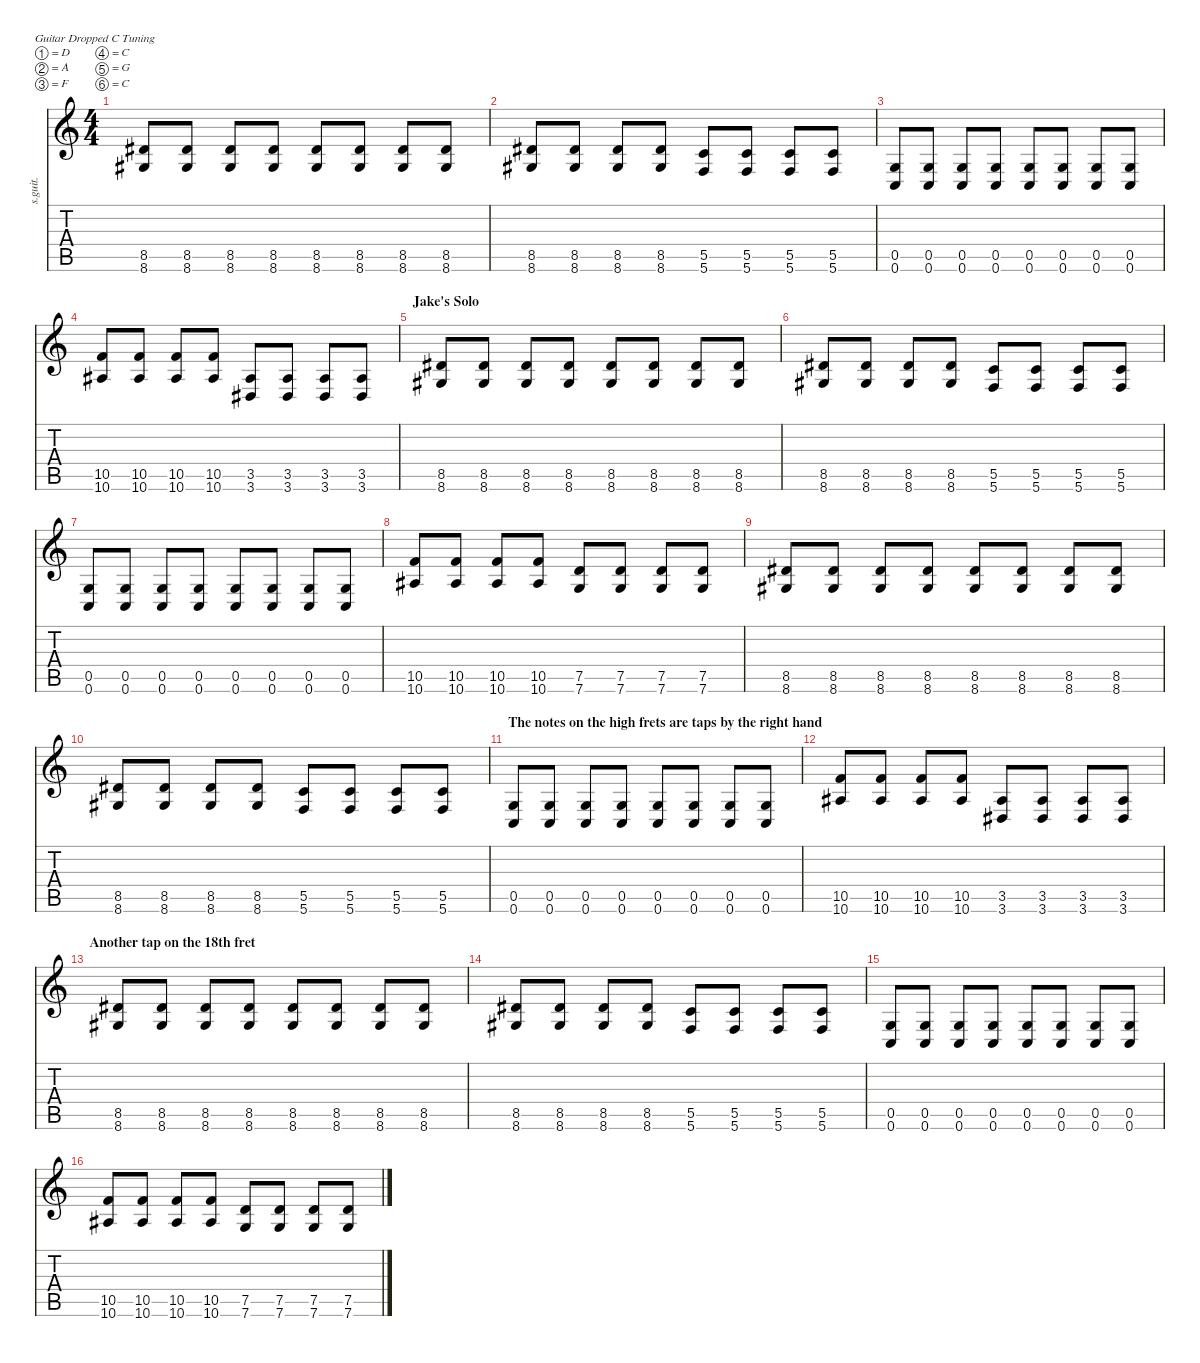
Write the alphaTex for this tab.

\defaultSystemsLayout 4
\hideDynamics
\bracketExtendMode nobrackets
\track ("Rhythm Main" "s.guit.") {instrument distortionguitar}
\staff {score tabs}
\tuning (D4 A3 F3 C3 G2 C2)
\ts (4 4)
\tempo (135 hide)
\clef g2
\ks c
(8.5{acc #} 8.6{acc #}).8{dy f} (8.5{acc #} 8.6{acc #}).8 (8.5{acc #} 8.6{acc #}).8 (8.5{acc #} 8.6{acc #}).8 (8.5{acc #} 8.6{acc #}).8 (8.5{acc #} 8.6{acc #}).8 (8.5{acc #} 8.6{acc #}).8 (8.5{acc #} 8.6{acc #}).8 |
(8.5{acc #} 8.6{acc #}).8 (8.5{acc #} 8.6{acc #}).8 (8.5{acc #} 8.6{acc #}).8 (8.5{acc #} 8.6{acc #}).8 (5.5 5.6).8 (5.5 5.6).8 (5.5 5.6).8 (5.5 5.6).8 |
(0.5 0.6).8 (0.5 0.6).8 (0.5 0.6).8 (0.5 0.6).8 (0.5 0.6).8 (0.5 0.6).8 (0.5 0.6).8 (0.5 0.6).8 |
(10.5 10.6{acc #}).8 (10.5 10.6{acc #}).8 (10.5 10.6{acc #}).8 (10.5 10.6{acc #}).8 (3.5{acc #} 3.6{acc #}).8 (3.5{acc #} 3.6{acc #}).8 (3.5{acc #} 3.6{acc #}).8 (3.5{acc #} 3.6{acc #}).8 |
\section ("" "Jake's Solo")
(8.5{acc #} 8.6{acc #}).8 (8.5{acc #} 8.6{acc #}).8 (8.5{acc #} 8.6{acc #}).8 (8.5{acc #} 8.6{acc #}).8 (8.5{acc #} 8.6{acc #}).8 (8.5{acc #} 8.6{acc #}).8 (8.5{acc #} 8.6{acc #}).8 (8.5{acc #} 8.6{acc #}).8 |
(8.5{acc #} 8.6{acc #}).8 (8.5{acc #} 8.6{acc #}).8 (8.5{acc #} 8.6{acc #}).8 (8.5{acc #} 8.6{acc #}).8 (5.5 5.6).8 (5.5 5.6).8 (5.5 5.6).8 (5.5 5.6).8 |
(0.5 0.6).8 (0.5 0.6).8 (0.5 0.6).8 (0.5 0.6).8 (0.5 0.6).8 (0.5 0.6).8 (0.5 0.6).8 (0.5 0.6).8 |
(10.5 10.6{acc #}).8 (10.5 10.6{acc #}).8 (10.5 10.6{acc #}).8 (10.5 10.6{acc #}).8 (7.5 7.6).8 (7.5 7.6).8 (7.5 7.6).8 (7.5 7.6).8 |
(8.5{acc #} 8.6{acc #}).8 (8.5{acc #} 8.6{acc #}).8 (8.5{acc #} 8.6{acc #}).8 (8.5{acc #} 8.6{acc #}).8 (8.5{acc #} 8.6{acc #}).8 (8.5{acc #} 8.6{acc #}).8 (8.5{acc #} 8.6{acc #}).8 (8.5{acc #} 8.6{acc #}).8 |
(8.5{acc #} 8.6{acc #}).8 (8.5{acc #} 8.6{acc #}).8 (8.5{acc #} 8.6{acc #}).8 (8.5{acc #} 8.6{acc #}).8 (5.5 5.6).8 (5.5 5.6).8 (5.5 5.6).8 (5.5 5.6).8 |
\section ("" "The notes on the high frets are taps by the right hand")
(0.5 0.6).8 (0.5 0.6).8 (0.5 0.6).8 (0.5 0.6).8 (0.5 0.6).8 (0.5 0.6).8 (0.5 0.6).8 (0.5 0.6).8 |
(10.5 10.6{acc #}).8 (10.5 10.6{acc #}).8 (10.5 10.6{acc #}).8 (10.5 10.6{acc #}).8 (3.5{acc #} 3.6{acc #}).8 (3.5{acc #} 3.6{acc #}).8 (3.5{acc #} 3.6{acc #}).8 (3.5{acc #} 3.6{acc #}).8 |
\section ("" "Another tap on the 18th fret")
(8.5{acc #} 8.6{acc #}).8 (8.5{acc #} 8.6{acc #}).8 (8.5{acc #} 8.6{acc #}).8 (8.5{acc #} 8.6{acc #}).8 (8.5{acc #} 8.6{acc #}).8 (8.5{acc #} 8.6{acc #}).8 (8.5{acc #} 8.6{acc #}).8 (8.5{acc #} 8.6{acc #}).8 |
(8.5{acc #} 8.6{acc #}).8 (8.5{acc #} 8.6{acc #}).8 (8.5{acc #} 8.6{acc #}).8 (8.5{acc #} 8.6{acc #}).8 (5.5 5.6).8 (5.5 5.6).8 (5.5 5.6).8 (5.5 5.6).8 |
(0.5 0.6).8 (0.5 0.6).8 (0.5 0.6).8 (0.5 0.6).8 (0.5 0.6).8 (0.5 0.6).8 (0.5 0.6).8 (0.5 0.6).8 |
(10.5 10.6{acc #}).8 (10.5 10.6{acc #}).8 (10.5 10.6{acc #}).8 (10.5 10.6{acc #}).8 (7.5 7.6).8 (7.5 7.6).8 (7.5 7.6).8 (7.5 7.6).8
